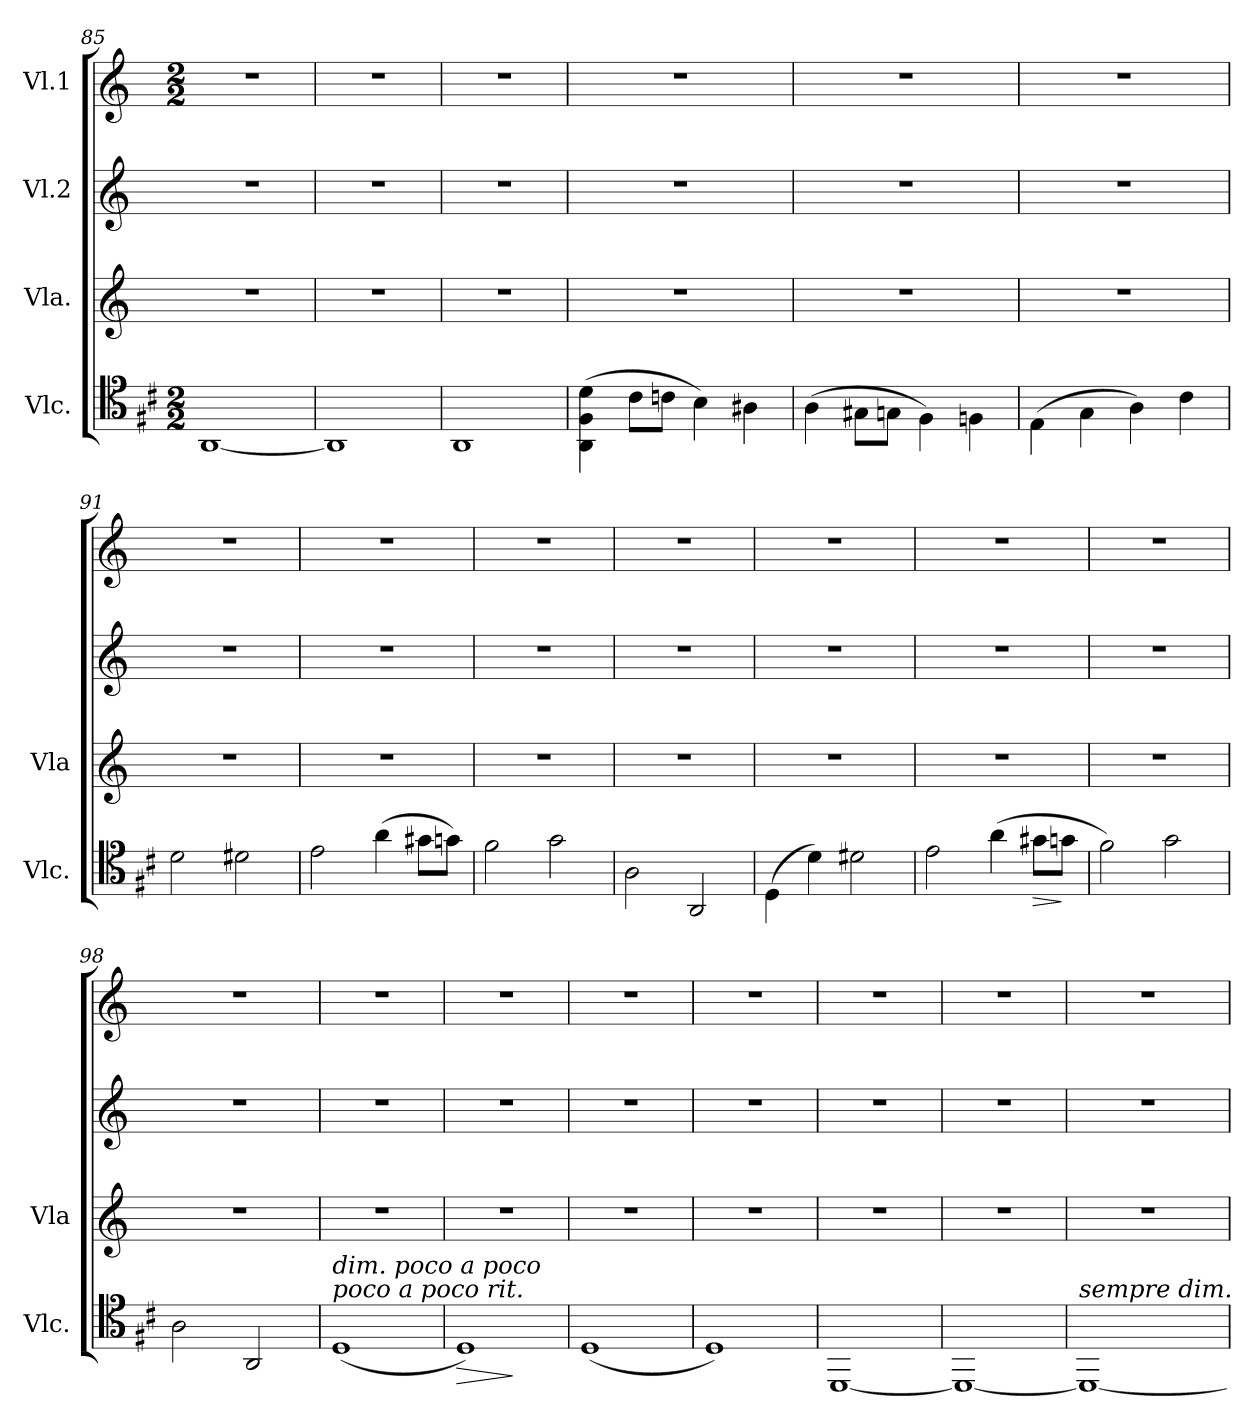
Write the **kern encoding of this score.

**kern	**dynam	**kern	**kern	**kern
*part4	*part4	*part3	*part2	*part1
*staff4	*staff4	*staff3	*staff2	*staff1
*I"Vlc.	*	*I"Vla.	*I"Vl.2	*I"Vl.1
*I'Vlc.	*	*I'Vla	*	*
*clefC4	*	*clefG2	*clefG2	*clefG2
*k[f#c#]	*	*k[]	*k[]	*k[]
*M2/2	*	*	*	*M2/2
=85	=85	=85	=85	=85
[1AA	.	1r	1r	1r
!!LO:LB:g=z
=86	=86	=86	=86	=86
1AA]	.	1r	1r	1r
!!LO:LB:g=z
=87	=87	=87	=87	=87
1AA	.	1r	1r	1r
=88	=88	=88	=88	=88
(4AA\ 4F#\ 4d\	.	1r	1r	1r
8c#\L	.	.	.	.
8cn\J	.	.	.	.
4B\)	.	.	.	.
4A#X\	.	.	.	.
=89	=89	=89	=89	=89
(4A\	.	1r	1r	1r
8G#X\L	.	.	.	.
8Gn\J	.	.	.	.
4F#\)	.	.	.	.
4Fn\	.	.	.	.
=90	=90	=90	=90	=90
(4E\	.	1r	1r	1r
4G\	.	.	.	.
4A\)	.	.	.	.
4c#\	.	.	.	.
=91	=91	=91	=91	=91
2d\	.	1r	1r	1r
2d#X\	.	.	.	.
=92	=92	=92	=92	=92
2e\	.	1r	1r	1r
(4a\	.	.	.	.
8g#X\L	.	.	.	.
8gn\J)	.	.	.	.
!!LO:PB:g=z
=93	=93	=93	=93	=93
2f#\	.	1r	1r	1r
2g\	.	.	.	.
=94	=94	=94	=94	=94
2A\	.	1r	1r	1r
2AA/	.	.	.	.
=95	=95	=95	=95	=95
(4D\	.	1r	1r	1r
4d\)	.	.	.	.
2d#X\	.	.	.	.
=96	=96	=96	=96	=96
2e\	.	1r	1r	1r
(4a\	.	.	.	.
!	!LO:HP:b	!	!	!
8g#X\L	>	.	.	.
8gn\J	]	.	.	.
=97	=97	=97	=97	=97
2f#\)	.	1r	1r	1r
2g\	.	.	.	.
=98	=98	=98	=98	=98
2A\	.	1r	1r	1r
2AA/	.	.	.	.
!!LO:LB:g=z
=99	=99	=99	=99	=99
!LO:TX:a:i:t=poco   a  poco rit.	!	!	!	!
!LO:TX:a:i:t=dim.   poco   a  poco	!	!	!	!
(1D	.	1r	1r	1r
=100	=100	=100	=100	=100
!	!LO:HP:b	!	!	!
1D)	>	1r	1r	1r
.	]	.	.	.
=101	=101	=101	=101	=101
(1D	.	1r	1r	1r
=102	=102	=102	=102	=102
1D)	.	1r	1r	1r
=103	=103	=103	=103	=103
[1DD	.	1r	1r	1r
=104	=104	=104	=104	=104
1DD_	.	1r	1r	1r
=105	=105	=105	=105	=105
!LO:TX:a:i:t=sempre   dim.	!	!	!	!
1DD_	.	1r	1r	1r
=	=	=	=	=
*-	*-	*-	*-	*-
